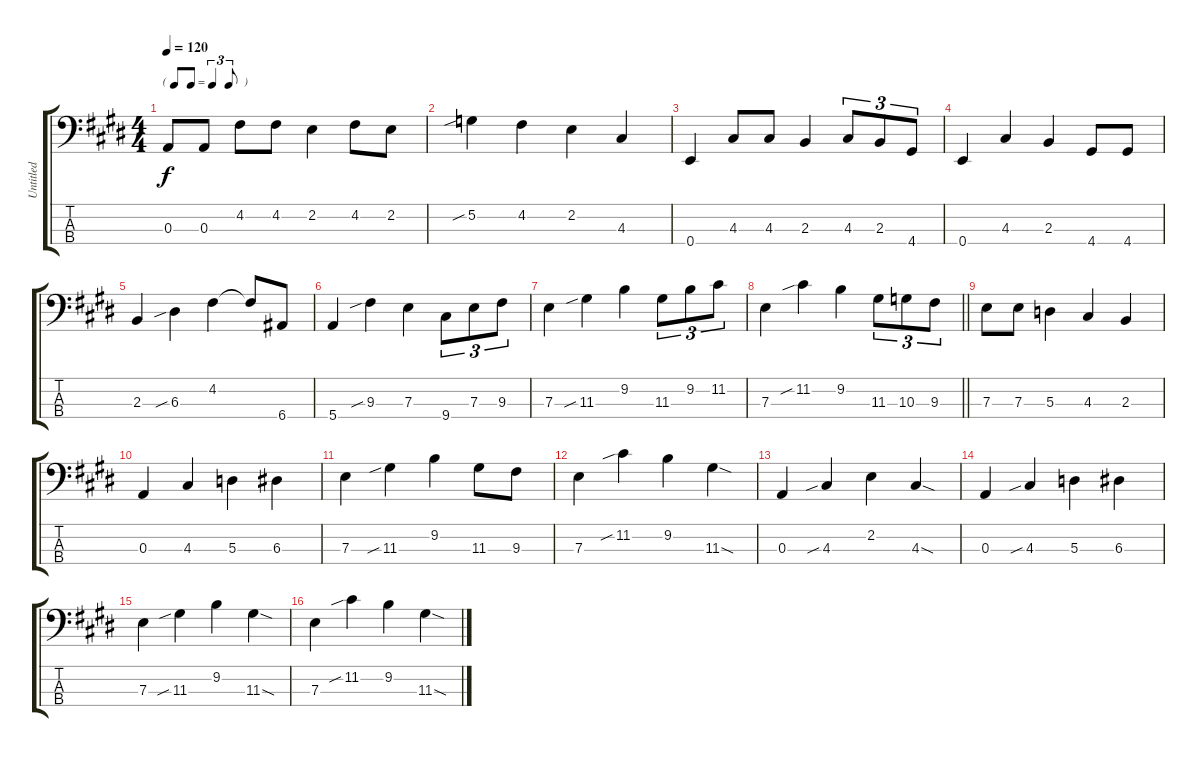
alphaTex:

\track ("Untitled" "Untitled") {instrument electricbassfinger}
\staff {score tabs}
\tuning (G2 D2 A1 E1) {hide}
\ts (4 4)
\tf triplet8th
\tempo 120
\clef f4
\ks e
0.3.8{dy f} 0.3.8 4.2.8 4.2.8 2.2.4 4.2.8 2.2.8 |
\ks c#minor
5.2{sib}.4 4.2.4 2.2.4 4.3.4 |
0.4.4 4.3.8 4.3.8 2.3.4 4.3.8{tu (3 2)} 2.3.8{tu (3 2)} 4.4.8{tu (3 2)} |
0.4.4 4.3.4 2.3.4 4.4.8 4.4.8 |
\ks e
2.3.4 6.3{sib}.4 4.2.4 4.2{t}.8 6.4.8 |
\ks c#minor
5.4.4 9.3{sib}.4 7.3.4 9.4.8{tu (3 2)} 7.3.8{tu (3 2)} 9.3.8{tu (3 2)} |
7.3.4 11.3{sib}.4 9.2.4 11.3.8{tu (3 2)} 9.2.8{tu (3 2)} 11.2.8{tu (3 2)} |
\barLineRight lightlight
7.3.4 11.2{sib}.4 9.2.4 11.3.8{tu (3 2)} 10.3.8{tu (3 2)} 9.3.8{tu (3 2)} |
\ks e
7.3.8 7.3.8 5.3.4 4.3.4 2.3.4 |
\ks c#minor
0.3.4 4.3.4 5.3.4 6.3.4 |
7.3.4 11.3{sib}.4 9.2.4 11.3.8 9.3.8 |
7.3.4 11.2{sib}.4 9.2.4 11.3{sod}.4 |
\ks e
0.3.4 4.3{sib}.4 2.2.4 4.3{sod}.4 |
\ks c#minor
0.3.4 4.3{sib}.4 5.3.4 6.3.4 |
7.3.4 11.3{sib}.4 9.2.4 11.3{sod}.4 |
7.3.4 11.2{sib}.4 9.2.4 11.3{sod}.4
